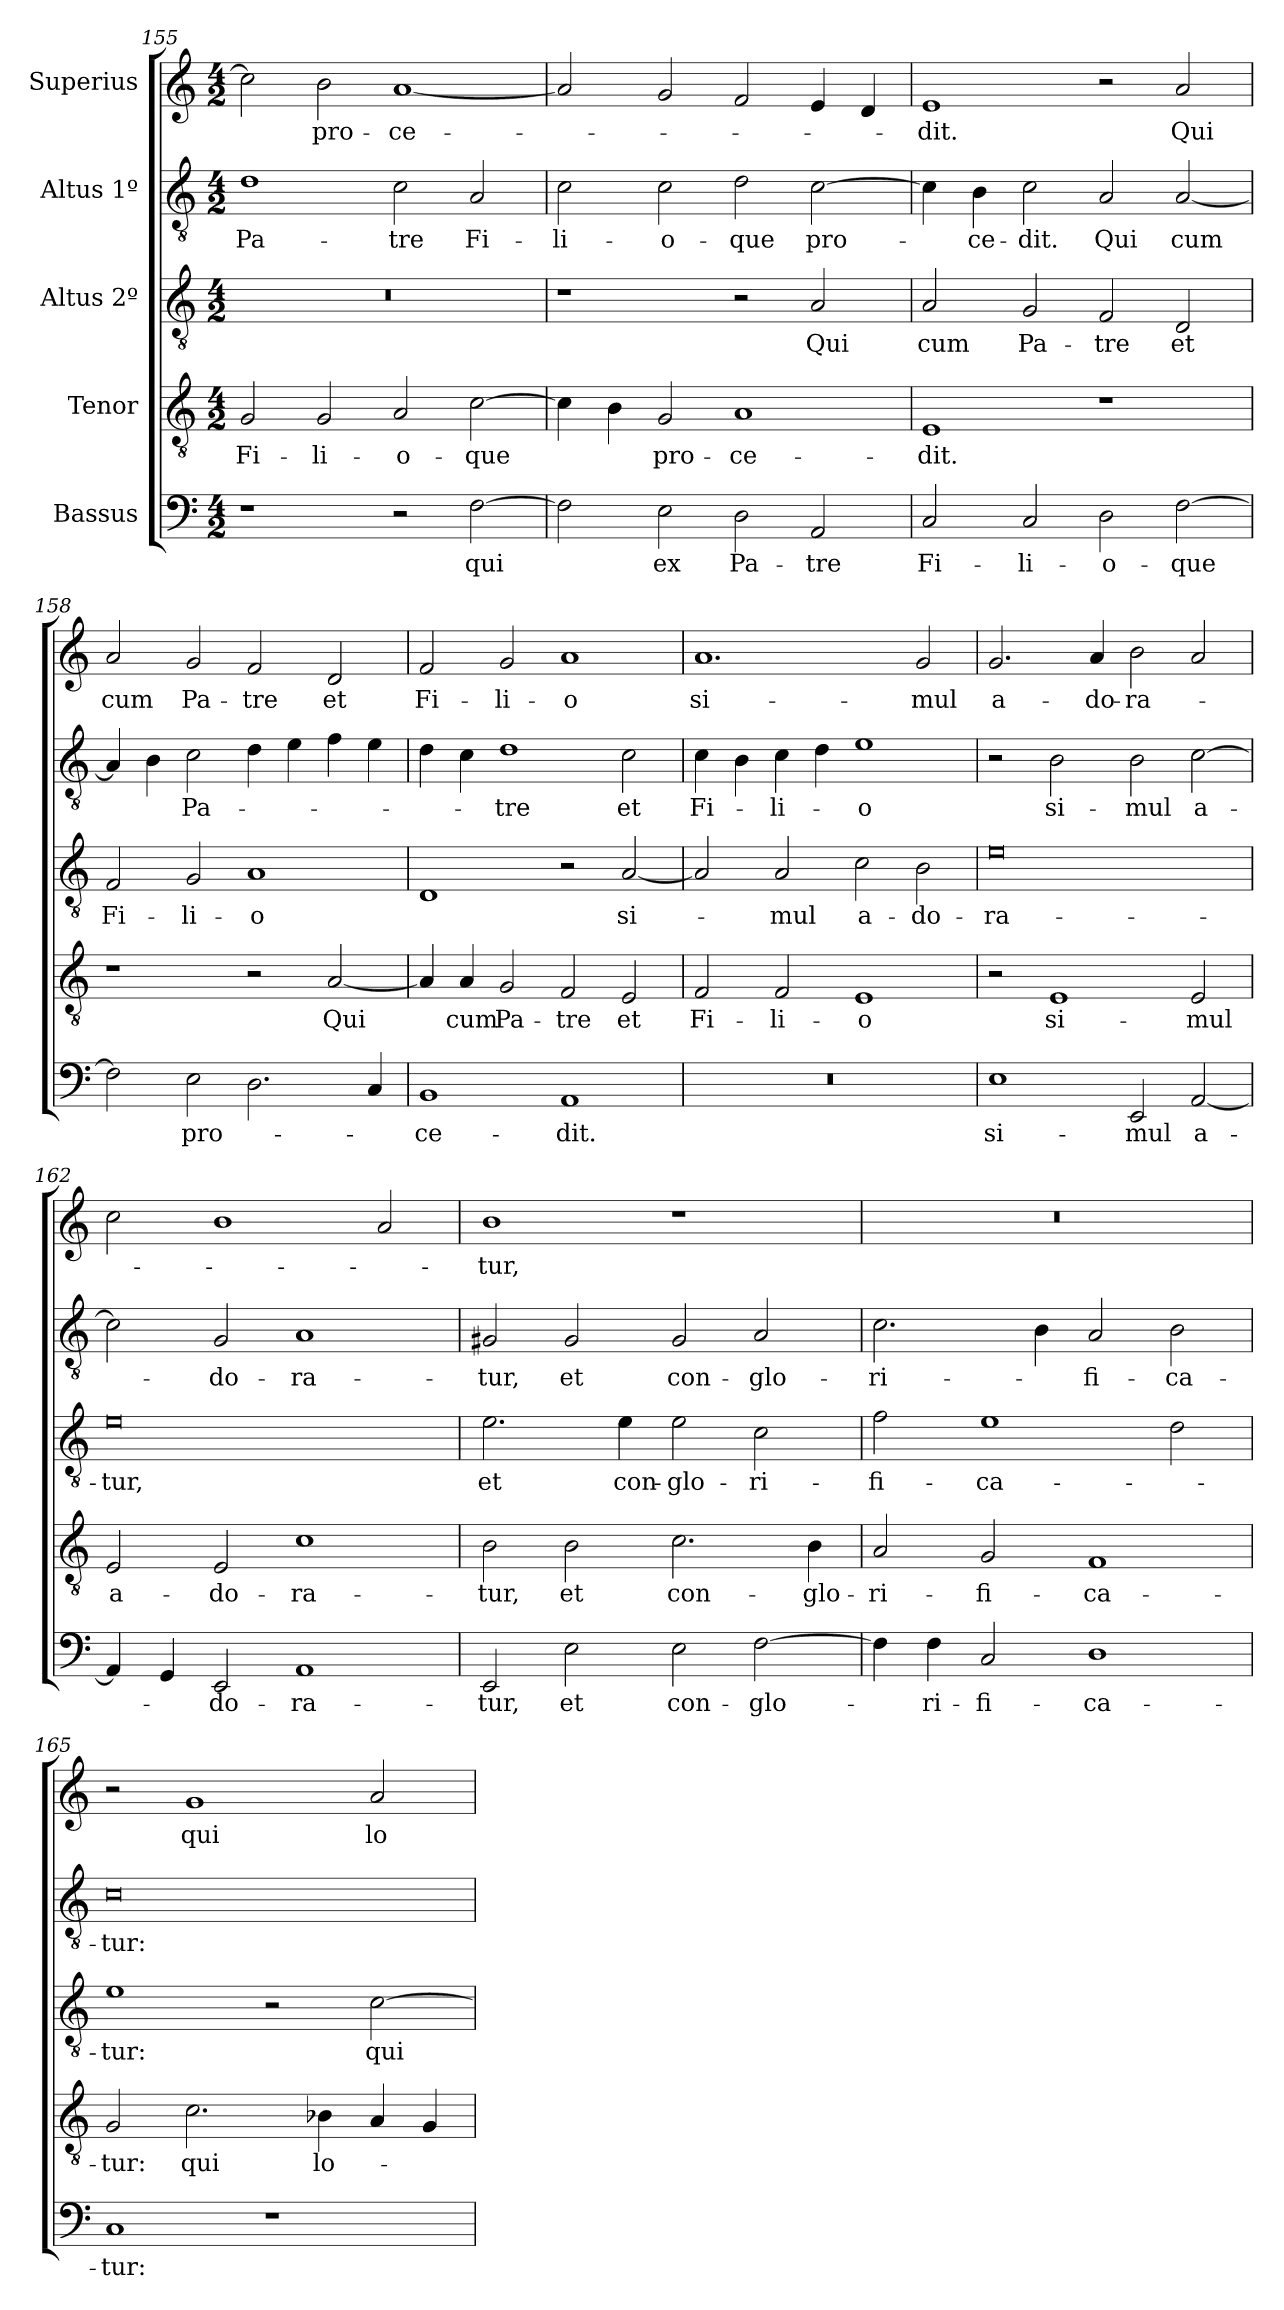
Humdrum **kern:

**kern	**text	**kern	**text	**kern	**text	**kern	**text	**kern	**text
*part5	*part5	*part4	*part4	*part3	*part3	*part2	*part2	*part1	*part1
*staff5	*staff5	*staff4	*staff4	*staff3	*staff3	*staff2	*staff2	*staff1	*staff1
*I"Bassus	*	*I"Tenor	*	*I"Altus 2º	*	*I"Altus 1º	*	*I"Superius	*
*clefF4	*	*clefGv2	*	*clefGv2	*	*clefGv2	*	*clefG2	*
*k[]	*	*k[]	*	*k[]	*	*k[]	*	*k[]	*
*M4/2	*	*M4/2	*	*M4/2	*	*M4/2	*	*M4/2	*
=155	=155	=155	=155	=155	=155	=155	=155	=155	=155
1r	.	2G/	Fi-	0r	.	1d\	Pa-	2cc\]	.
.	.	2G/	-li-	.	.	.	.	2b\	pro-
2r	.	2A/	-o-	.	.	2c\	-tre	[1a/	-ce-
[2F\	qui	[2c\	-que	.	.	2A/	Fi-	.	.
=156	=156	=156	=156	=156	=156	=156	=156	=156	=156
2F\]	.	4c\]	.	1r	.	2c\	-li-	2a/]	.
.	.	4B\	.	.	.	.	.	.	.
2E\	ex	2G/	pro-	.	.	2c\	-o-	2g/	.
2D\	Pa-	1A/	-ce-	2r	.	2d\	-que	2f/	.
2AA/	-tre	.	.	2A/	Qui	[2c\	pro-	4e/	.
.	.	.	.	.	.	.	.	4d/	.
=157	=157	=157	=157	=157	=157	=157	=157	=157	=157
2C/	Fi-	1E/	-dit.	2A/	cum	4c\]	.	1e/	-dit.
.	.	.	.	.	.	4B\	-ce-	.	.
2C/	-li-	.	.	2G/	Pa-	2c\	-dit.	.	.
2D\	-o-	1r	.	2F/	-tre	2A/	Qui	2r	.
[2F\	-que	.	.	2D/	et	[2A/	cum	2a/	Qui
=158	=158	=158	=158	=158	=158	=158	=158	=158	=158
2F\]	.	1r	.	2F/	Fi-	4A/]	.	2a/	cum
.	.	.	.	.	.	4B\	.	.	.
2E\	pro-	.	.	2G/	-li-	2c\	Pa-	2g/	Pa-
2.D\	.	2r	.	1A/	-o	4d\	.	2f/	-tre
.	.	.	.	.	.	4e\	.	.	.
.	.	[2A/	Qui	.	.	4f\	.	2d/	et
4C/	.	.	.	.	.	4e\	.	.	.
=159	=159	=159	=159	=159	=159	=159	=159	=159	=159
1BB/	-ce-	4A/]	.	1D/	.	4d\	.	2f/	Fi-
.	.	4A/	cum	.	.	4c\	.	.	.
.	.	2G/	Pa-	.	.	1d\	-tre	2g/	-li-
1AA/	-dit.	2F/	-tre	2r	.	.	.	1a/	-o
.	.	2E/	et	[2A/	si-	2c\	et	.	.
=160	=160	=160	=160	=160	=160	=160	=160	=160	=160
0r	.	2F/	Fi-	2A/]	.	4c\	Fi-	1.a/	si-
.	.	.	.	.	.	4B\	.	.	.
.	.	2F/	-li-	2A/	-mul	4c\	-li-	.	.
.	.	.	.	.	.	4d\	.	.	.
.	.	1E/	-o	2c\	a-	1e\	-o	.	.
.	.	.	.	2B\	-do-	.	.	2g/	-mul
=161	=161	=161	=161	=161	=161	=161	=161	=161	=161
1E\	si-	2r	.	0e\	-ra-	2r	.	2.g/	a-
.	.	1E/	si-	.	.	2B\	si-	.	.
.	.	.	.	.	.	.	.	4a/	-do-
2EE/	-mul	.	.	.	.	2B\	-mul	2b\	-ra-
[2AA/	a-	2E/	-mul	.	.	[2c\	a-	2a/	.
=162	=162	=162	=162	=162	=162	=162	=162	=162	=162
4AA/]	.	2E/	a-	0e\	-tur,	2c\]	.	2cc\	.
4GG/	.	.	.	.	.	.	.	.	.
2EE/	-do-	2E/	-do-	.	.	2G/	-do-	1b\	.
1AA/	-ra-	1c\	-ra-	.	.	1A/	-ra-	.	.
.	.	.	.	.	.	.	.	2a/	.
=163	=163	=163	=163	=163	=163	=163	=163	=163	=163
2EE/	-tur,	2B\	-tur,	2.e\	et	2G#X/	-tur,	1b\	-tur,
2E\	et	2B\	et	.	.	2G#/	et	.	.
.	.	.	.	4e\	con-	.	.	.	.
2E\	con-	2.c\	con-	2e\	-glo-	2G#/	con-	1r	.
[2F\	-glo-	.	.	2c\	-ri-	2A/	-glo-	.	.
.	.	4B\	-glo-	.	.	.	.	.	.
=164	=164	=164	=164	=164	=164	=164	=164	=164	=164
4F\]	.	2A/	-ri-	2f\	-fi-	2.c\	-ri-	0r	.
4F\	-ri-	.	.	.	.	.	.	.	.
2C/	-fi-	2G/	-fi-	1e\	-ca-	.	.	.	.
.	.	.	.	.	.	4B\	.	.	.
1D\	-ca-	1F/	-ca-	.	.	2A/	-fi-	.	.
.	.	.	.	2d\	.	2B\	-ca-	.	.
=165	=165	=165	=165	=165	=165	=165	=165	=165	=165
1C/	-tur:	2G/	-tur:	1e\	-tur:	0c\	-tur:	2r	.
.	.	2.c\	qui	.	.	.	.	1g/	qui
1r	.	.	.	2r	.	.	.	.	.
.	.	4B-X\	lo-	.	.	.	.	.	.
.	.	4A/	.	[2c\	qui	.	.	2a/	lo-
.	.	4G/	.	.	.	.	.	.	.
=	=	=	=	=	=	=	=	=	=
*-	*-	*-	*-	*-	*-	*-	*-	*-	*-
